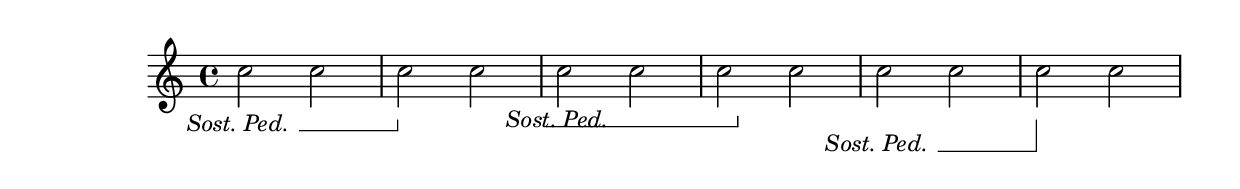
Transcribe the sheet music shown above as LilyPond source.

%% DO NOT EDIT this file manually; it is automatically
%% generated from LSR http://lsr.dsi.unimi.it
%% Make any changes in LSR itself, or in Documentation/snippets/new/ ,
%% and then run scripts/auxiliar/makelsr.py
%%
%% This file is in the public domain.
\version "2.16.0"

\header {
  lsrtags = "keyboards, tweaks-and-overrides"

  texidoc = "
The appearance of pedal brackets may be altered in different ways.

"
  doctitle = "Fine-tuning pedal brackets"
} % begin verbatim


\paper { ragged-right = ##f }
\relative c'' {
  c2\sostenutoOn c
  c2\sostenutoOff c
  \once \override Staff.PianoPedalBracket #'shorten-pair = #'(-7 . -2)
  c2\sostenutoOn c
  c2\sostenutoOff c
  \once \override Staff.PianoPedalBracket #'edge-height = #'(0 . 3)
  c2\sostenutoOn c
  c2\sostenutoOff c
}
